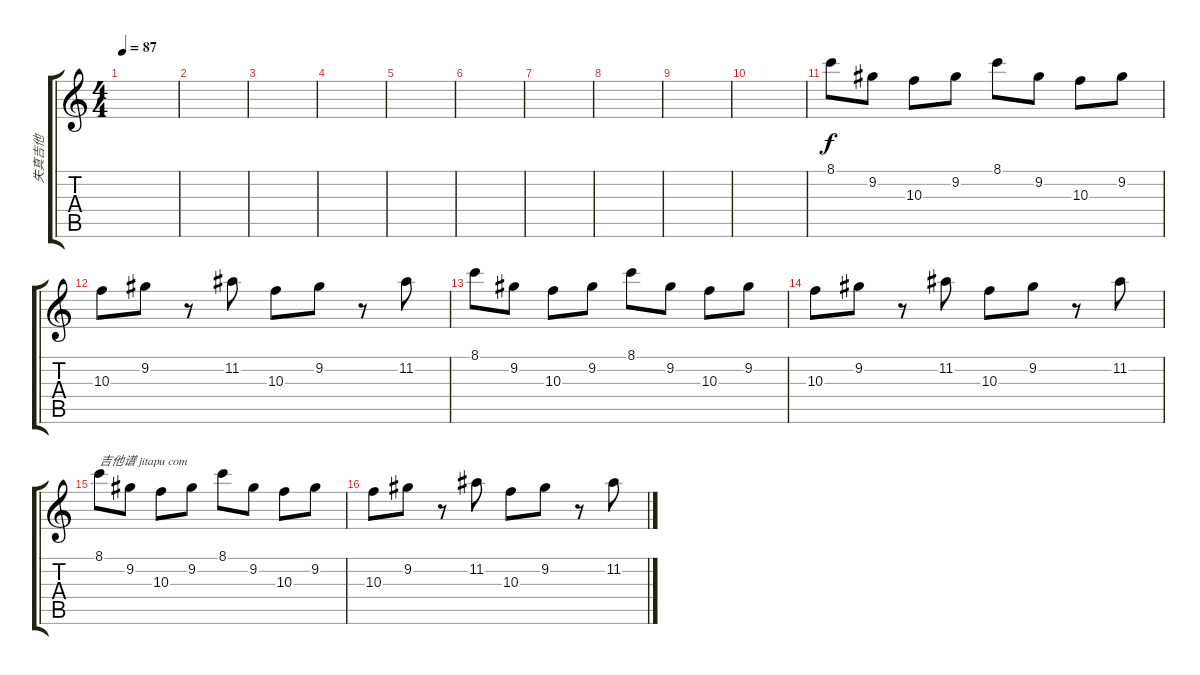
\track ("失真吉他" "失真吉他") {instrument overdrivenguitar}
\staff {score tabs}
\tuning (E4 B3 G3 D3 A2 E2) {hide}
\ts (4 4)
\tempo 87
\clef g2
\ks c
|
|
|
|
|
|
|
|
|
|
8.1.8 9.2.8 10.3.8 9.2.8 8.1.8 9.2.8 10.3.8 9.2.8 |
10.3.8 9.2.8 r.8 11.2.8 10.3.8 9.2.8 r.8 11.2.8 |
8.1.8 9.2.8 10.3.8 9.2.8 8.1.8 9.2.8 10.3.8 9.2.8 |
10.3.8 9.2.8 r.8 11.2.8 10.3.8 9.2.8 r.8 11.2.8 |
8.1.8{txt "吉他谱 jitapu com"} 9.2.8 10.3.8 9.2.8 8.1.8 9.2.8 10.3.8 9.2.8 |
10.3.8 9.2.8 r.8 11.2.8 10.3.8 9.2.8 r.8 11.2.8
